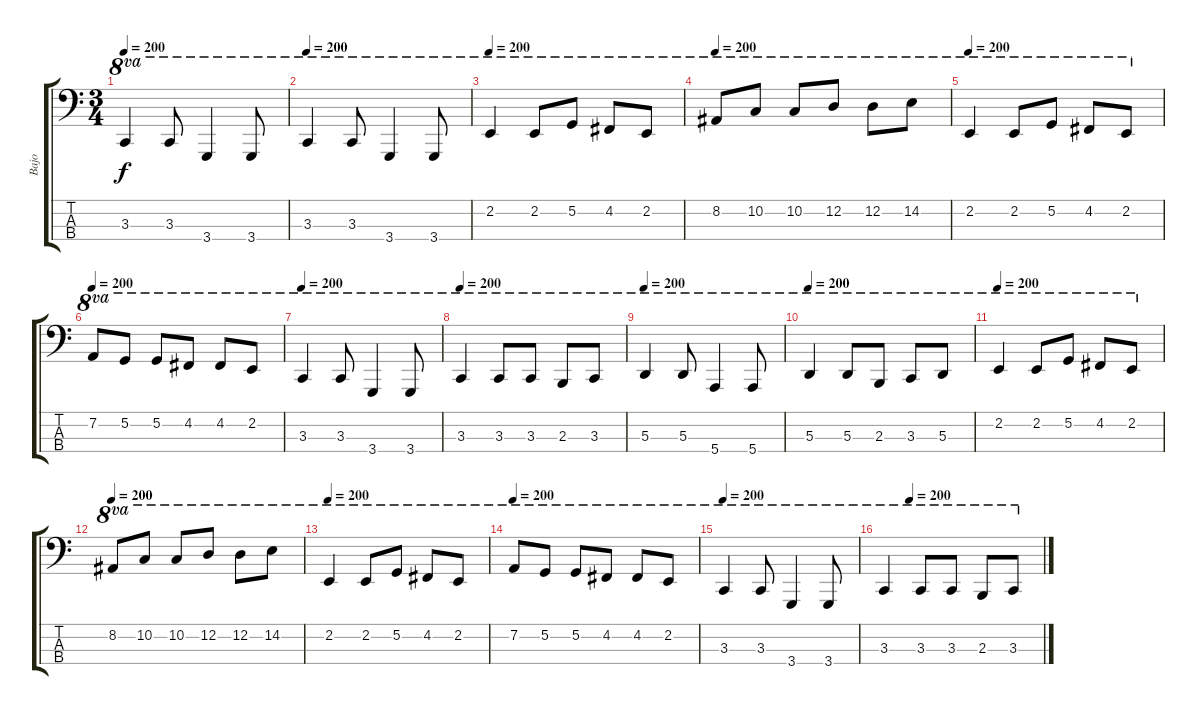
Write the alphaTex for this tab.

\track ("Bajo" "Bajo") {instrument electricbassfinger}
\staff {score tabs}
\tuning (G2 D2 A1 E1) {hide}
\ts (3 4)
\tempo 200
\clef f4
\ks c
3.3.4{ot 8va dy f} 3.3.8{ot 8va} 3.4.4{ot 8va} 3.4.8{ot 8va} |
\tempo 200
3.3.4{ot 8va} 3.3.8{ot 8va} 3.4.4{ot 8va} 3.4.8{ot 8va} |
\tempo 200
2.2.4{ot 8va} 2.2.8{ot 8va} 5.2.8{ot 8va} 4.2.8{ot 8va} 2.2.8{ot 8va} |
\tempo 200
8.2.8{ot 8va} 10.2.8{ot 8va} 10.2.8{ot 8va} 12.2.8{ot 8va} 12.2.8{ot 8va} 14.2.8{ot 8va} |
\tempo 200
2.2.4{ot 8va} 2.2.8{ot 8va} 5.2.8{ot 8va} 4.2.8{ot 8va} 2.2.8{ot 8va} |
\tempo 200
7.2.8{ot 8va} 5.2.8{ot 8va} 5.2.8{ot 8va} 4.2.8{ot 8va} 4.2.8{ot 8va} 2.2.8{ot 8va} |
\tempo 200
3.3.4{ot 8va} 3.3.8{ot 8va} 3.4.4{ot 8va} 3.4.8{ot 8va} |
\tempo 200
3.3.4{ot 8va} 3.3.8{ot 8va} 3.3.8{ot 8va} 2.3.8{ot 8va} 3.3.8{ot 8va} |
\tempo 200
5.3.4{ot 8va} 5.3.8{ot 8va} 5.4.4{ot 8va} 5.4.8{ot 8va} |
\tempo 200
5.3.4{ot 8va} 5.3.8{ot 8va} 2.3.8{ot 8va} 3.3.8{ot 8va} 5.3.8{ot 8va} |
\tempo 200
2.2.4{ot 8va} 2.2.8{ot 8va} 5.2.8{ot 8va} 4.2.8{ot 8va} 2.2.8{ot 8va} |
\tempo 200
8.2.8{ot 8va} 10.2.8{ot 8va} 10.2.8{ot 8va} 12.2.8{ot 8va} 12.2.8{ot 8va} 14.2.8{ot 8va} |
\tempo 200
2.2.4{ot 8va} 2.2.8{ot 8va} 5.2.8{ot 8va} 4.2.8{ot 8va} 2.2.8{ot 8va} |
\tempo 200
7.2.8{ot 8va} 5.2.8{ot 8va} 5.2.8{ot 8va} 4.2.8{ot 8va} 4.2.8{ot 8va} 2.2.8{ot 8va} |
\tempo 200
3.3.4{ot 8va} 3.3.8{ot 8va} 3.4.4{ot 8va} 3.4.8{ot 8va} |
\tempo (200 0.16666666666666666)
3.3.4{ot 8va} 3.3.8{ot 8va} 3.3.8{ot 8va} 2.3.8{ot 8va} 3.3.8{ot 8va}
